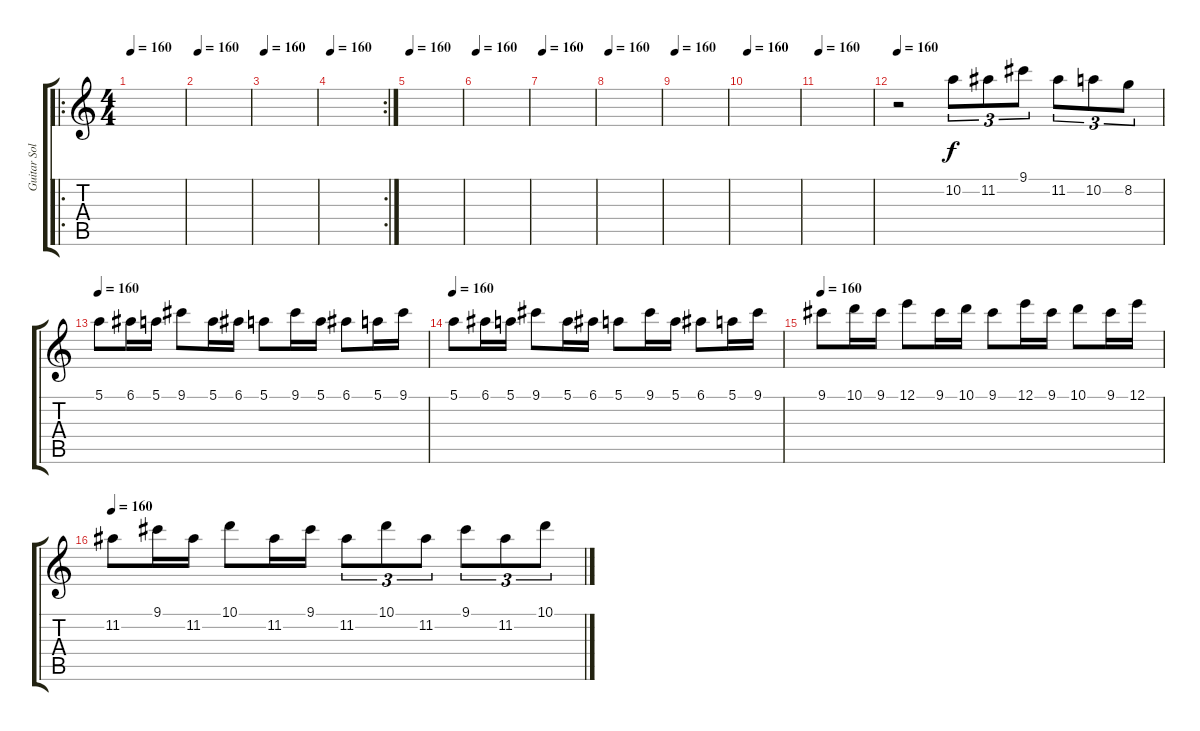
\track ("Guitar Solo" "Guitar Sol") {instrument overdrivenguitar}
\staff {score tabs}
\tuning (E4 B3 G3 D3 A2 E2) {hide}
\ro
\ts (4 4)
\tempo 160
\clef g2
\ks c
|
\tempo 160
|
\tempo 160
|
\rc 2
\tempo 160
|
\tempo 160
|
\tempo 160
|
\tempo 160
|
\tempo 160
|
\tempo 160
|
\tempo 160
|
\tempo 160
|
\tempo 160
r.2 10.2.8{tu (3 2)} 11.2.8{tu (3 2)} 9.1.8{tu (3 2)} 11.2.8{tu (3 2)} 10.2.8{tu (3 2)} 8.2.8{tu (3 2)} |
\tempo 160
5.1.8 6.1.16 5.1.16 9.1.8 5.1.16 6.1.16 5.1.8 9.1.16 5.1.16 6.1.8 5.1.16 9.1.16 |
\tempo 160
5.1.8 6.1.16 5.1.16 9.1.8 5.1.16 6.1.16 5.1.8 9.1.16 5.1.16 6.1.8 5.1.16 9.1.16 |
\tempo 160
9.1.8 10.1.16 9.1.16 12.1.8 9.1.16 10.1.16 9.1.8 12.1.16 9.1.16 10.1.8 9.1.16 12.1.16 |
\tempo 160
11.2.8 9.1.16 11.2.16 10.1.8 11.2.16 9.1.16 11.2.8{tu (3 2)} 10.1.8{tu (3 2)} 11.2.8{tu (3 2)} 9.1.8{tu (3 2)} 11.2.8{tu (3 2)} 10.1.8{tu (3 2)}
